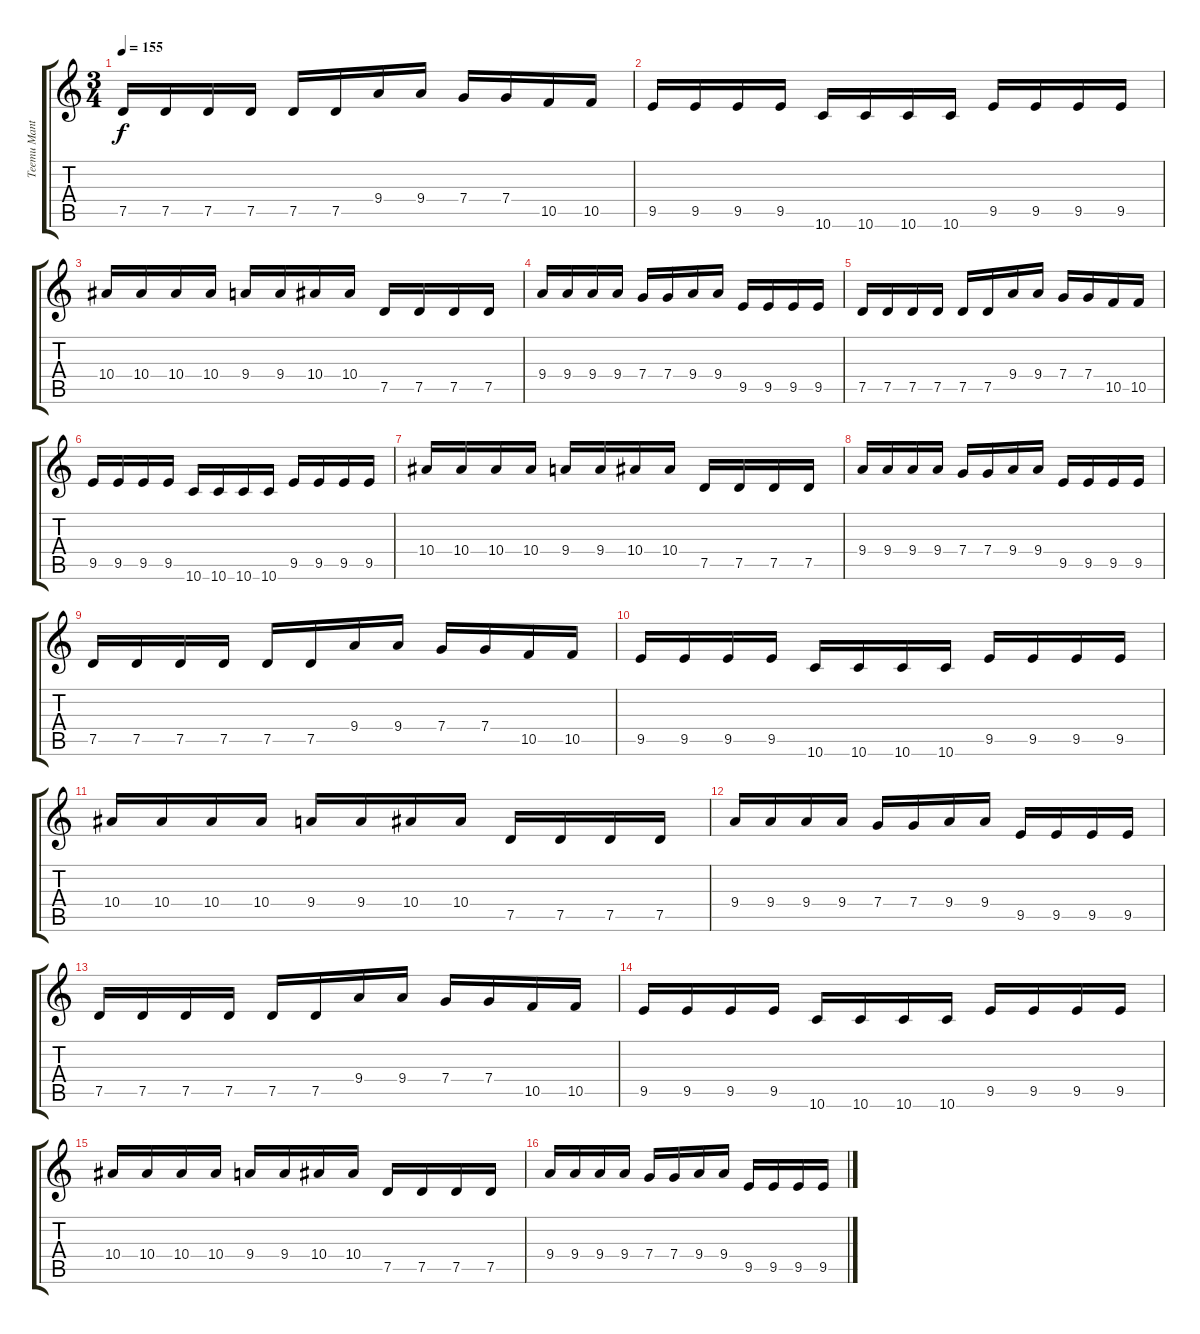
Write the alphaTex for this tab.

\track ("Teemu Mantysaari" "Teemu Mant") {instrument distortionguitar}
\staff {score tabs}
\tuning (D4 A3 F3 C3 G2 D2) {hide}
\ts (3 4)
\tempo 155
\clef g2
\ks c
7.5.16{dy f} 7.5.16 7.5.16 7.5.16 7.5.16 7.5.16 9.4.16 9.4.16 7.4.16 7.4.16 10.5.16 10.5.16 |
9.5.16 9.5.16 9.5.16 9.5.16 10.6.16 10.6.16 10.6.16 10.6.16 9.5.16 9.5.16 9.5.16 9.5.16 |
10.4.16 10.4.16 10.4.16 10.4.16 9.4.16 9.4.16 10.4.16 10.4.16 7.5.16 7.5.16 7.5.16 7.5.16 |
9.4.16 9.4.16 9.4.16 9.4.16 7.4.16 7.4.16 9.4.16 9.4.16 9.5.16 9.5.16 9.5.16 9.5.16 |
7.5.16 7.5.16 7.5.16 7.5.16 7.5.16 7.5.16 9.4.16 9.4.16 7.4.16 7.4.16 10.5.16 10.5.16 |
9.5.16 9.5.16 9.5.16 9.5.16 10.6.16 10.6.16 10.6.16 10.6.16 9.5.16 9.5.16 9.5.16 9.5.16 |
10.4.16 10.4.16 10.4.16 10.4.16 9.4.16 9.4.16 10.4.16 10.4.16 7.5.16 7.5.16 7.5.16 7.5.16 |
9.4.16 9.4.16 9.4.16 9.4.16 7.4.16 7.4.16 9.4.16 9.4.16 9.5.16 9.5.16 9.5.16 9.5.16 |
7.5.16{volume 12} 7.5.16 7.5.16 7.5.16 7.5.16 7.5.16 9.4.16 9.4.16 7.4.16 7.4.16 10.5.16 10.5.16 |
9.5.16 9.5.16 9.5.16 9.5.16 10.6.16 10.6.16 10.6.16 10.6.16 9.5.16 9.5.16 9.5.16 9.5.16 |
10.4.16 10.4.16 10.4.16 10.4.16 9.4.16 9.4.16 10.4.16 10.4.16 7.5.16 7.5.16 7.5.16 7.5.16 |
9.4.16 9.4.16 9.4.16 9.4.16 7.4.16 7.4.16 9.4.16 9.4.16 9.5.16 9.5.16 9.5.16 9.5.16 |
7.5.16{volume 0} 7.5.16 7.5.16 7.5.16 7.5.16 7.5.16 9.4.16 9.4.16 7.4.16 7.4.16 10.5.16 10.5.16 |
9.5.16 9.5.16 9.5.16 9.5.16 10.6.16 10.6.16 10.6.16 10.6.16 9.5.16 9.5.16 9.5.16 9.5.16 |
10.4.16 10.4.16 10.4.16 10.4.16 9.4.16 9.4.16 10.4.16 10.4.16 7.5.16 7.5.16 7.5.16 7.5.16 |
9.4.16 9.4.16 9.4.16 9.4.16 7.4.16 7.4.16 9.4.16 9.4.16 9.5.16 9.5.16 9.5.16 9.5.16
